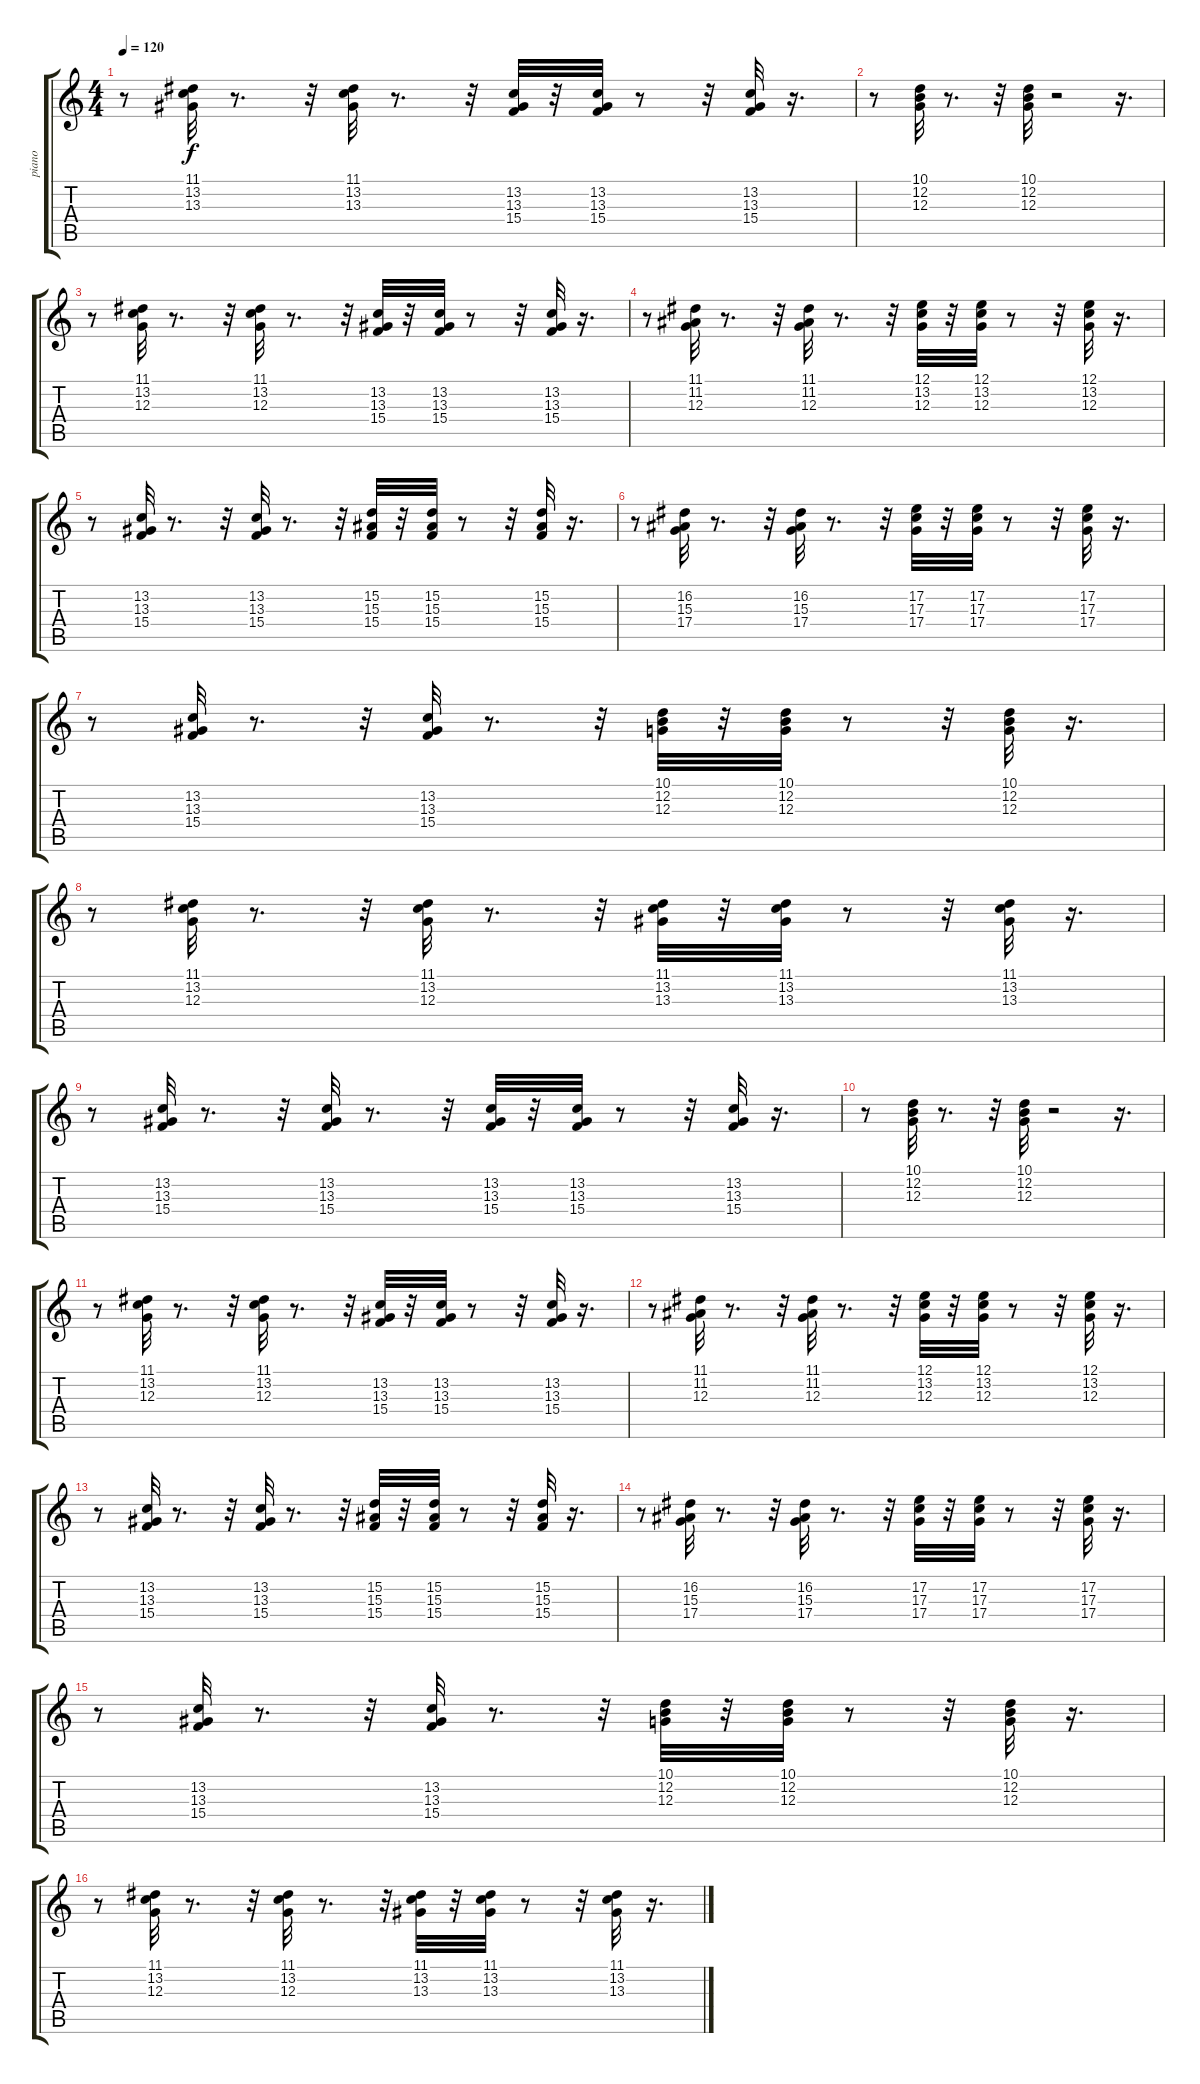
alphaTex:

\track ("piano" "piano") {instrument electricgrandpiano}
\staff {score tabs}
\tuning (E4 B3 G3 D3 A2 E2) {hide}
\ts (4 4)
\tempo 120
\clef g2
\ks c
r.8{dy f} (11.1 13.2 13.3).32 r.8{d} r.32 (11.1 13.2 13.3).32 r.8{d} r.32 (13.2 13.3 15.4).32 r.32 (13.2 13.3 15.4).32 r.8 r.32 (13.2 13.3 15.4).32 r.16{d} |
r.8 (10.1 12.2 12.3).32 r.8{d} r.32 (10.1 12.2 12.3).32 r.2 r.16{d} |
r.8 (11.1 13.2 12.3).32 r.8{d} r.32 (11.1 13.2 12.3).32 r.8{d} r.32 (13.2 13.3 15.4).32 r.32 (13.2 13.3 15.4).32 r.8 r.32 (13.2 13.3 15.4).32 r.16{d} |
r.8 (11.1 11.2 12.3).32 r.8{d} r.32 (11.1 11.2 12.3).32 r.8{d} r.32 (12.1 13.2 12.3).32 r.32 (12.1 13.2 12.3).32 r.8 r.32 (12.1 13.2 12.3).32 r.16{d} |
r.8 (13.2 13.3 15.4).32 r.8{d} r.32 (13.2 13.3 15.4).32 r.8{d} r.32 (15.2 15.3 15.4).32 r.32 (15.2 15.3 15.4).32 r.8 r.32 (15.2 15.3 15.4).32 r.16{d} |
r.8 (16.2 15.3 17.4).32 r.8{d} r.32 (16.2 15.3 17.4).32 r.8{d} r.32 (17.2 17.3 17.4).32 r.32 (17.2 17.3 17.4).32 r.8 r.32 (17.2 17.3 17.4).32 r.16{d} |
r.8 (13.2 13.3 15.4).32 r.8{d} r.32 (13.2 13.3 15.4).32 r.8{d} r.32 (10.1 12.2 12.3).32 r.32 (10.1 12.2 12.3).32 r.8 r.32 (10.1 12.2 12.3).32 r.16{d} |
r.8 (11.1 13.2 12.3).32 r.8{d} r.32 (11.1 13.2 12.3).32 r.8{d} r.32 (11.1 13.2 13.3).32 r.32 (11.1 13.2 13.3).32 r.8 r.32 (11.1 13.2 13.3).32 r.16{d} |
r.8 (13.2 13.3 15.4).32 r.8{d} r.32 (13.2 13.3 15.4).32 r.8{d} r.32 (13.2 13.3 15.4).32 r.32 (13.2 13.3 15.4).32 r.8 r.32 (13.2 13.3 15.4).32 r.16{d} |
r.8 (10.1 12.2 12.3).32 r.8{d} r.32 (10.1 12.2 12.3).32 r.2 r.16{d} |
r.8 (11.1 13.2 12.3).32 r.8{d} r.32 (11.1 13.2 12.3).32 r.8{d} r.32 (13.2 13.3 15.4).32 r.32 (13.2 13.3 15.4).32 r.8 r.32 (13.2 13.3 15.4).32 r.16{d} |
r.8 (11.1 11.2 12.3).32 r.8{d} r.32 (11.1 11.2 12.3).32 r.8{d} r.32 (12.1 13.2 12.3).32 r.32 (12.1 13.2 12.3).32 r.8 r.32 (12.1 13.2 12.3).32 r.16{d} |
r.8 (13.2 13.3 15.4).32 r.8{d} r.32 (13.2 13.3 15.4).32 r.8{d} r.32 (15.2 15.3 15.4).32 r.32 (15.2 15.3 15.4).32 r.8 r.32 (15.2 15.3 15.4).32 r.16{d} |
r.8 (16.2 15.3 17.4).32 r.8{d} r.32 (16.2 15.3 17.4).32 r.8{d} r.32 (17.2 17.3 17.4).32 r.32 (17.2 17.3 17.4).32 r.8 r.32 (17.2 17.3 17.4).32 r.16{d} |
r.8 (13.2 13.3 15.4).32 r.8{d} r.32 (13.2 13.3 15.4).32 r.8{d} r.32 (10.1 12.2 12.3).32 r.32 (10.1 12.2 12.3).32 r.8 r.32 (10.1 12.2 12.3).32 r.16{d} |
r.8 (11.1 13.2 12.3).32 r.8{d} r.32 (11.1 13.2 12.3).32 r.8{d} r.32 (11.1 13.2 13.3).32 r.32 (11.1 13.2 13.3).32 r.8 r.32 (11.1 13.2 13.3).32 r.16{d}
